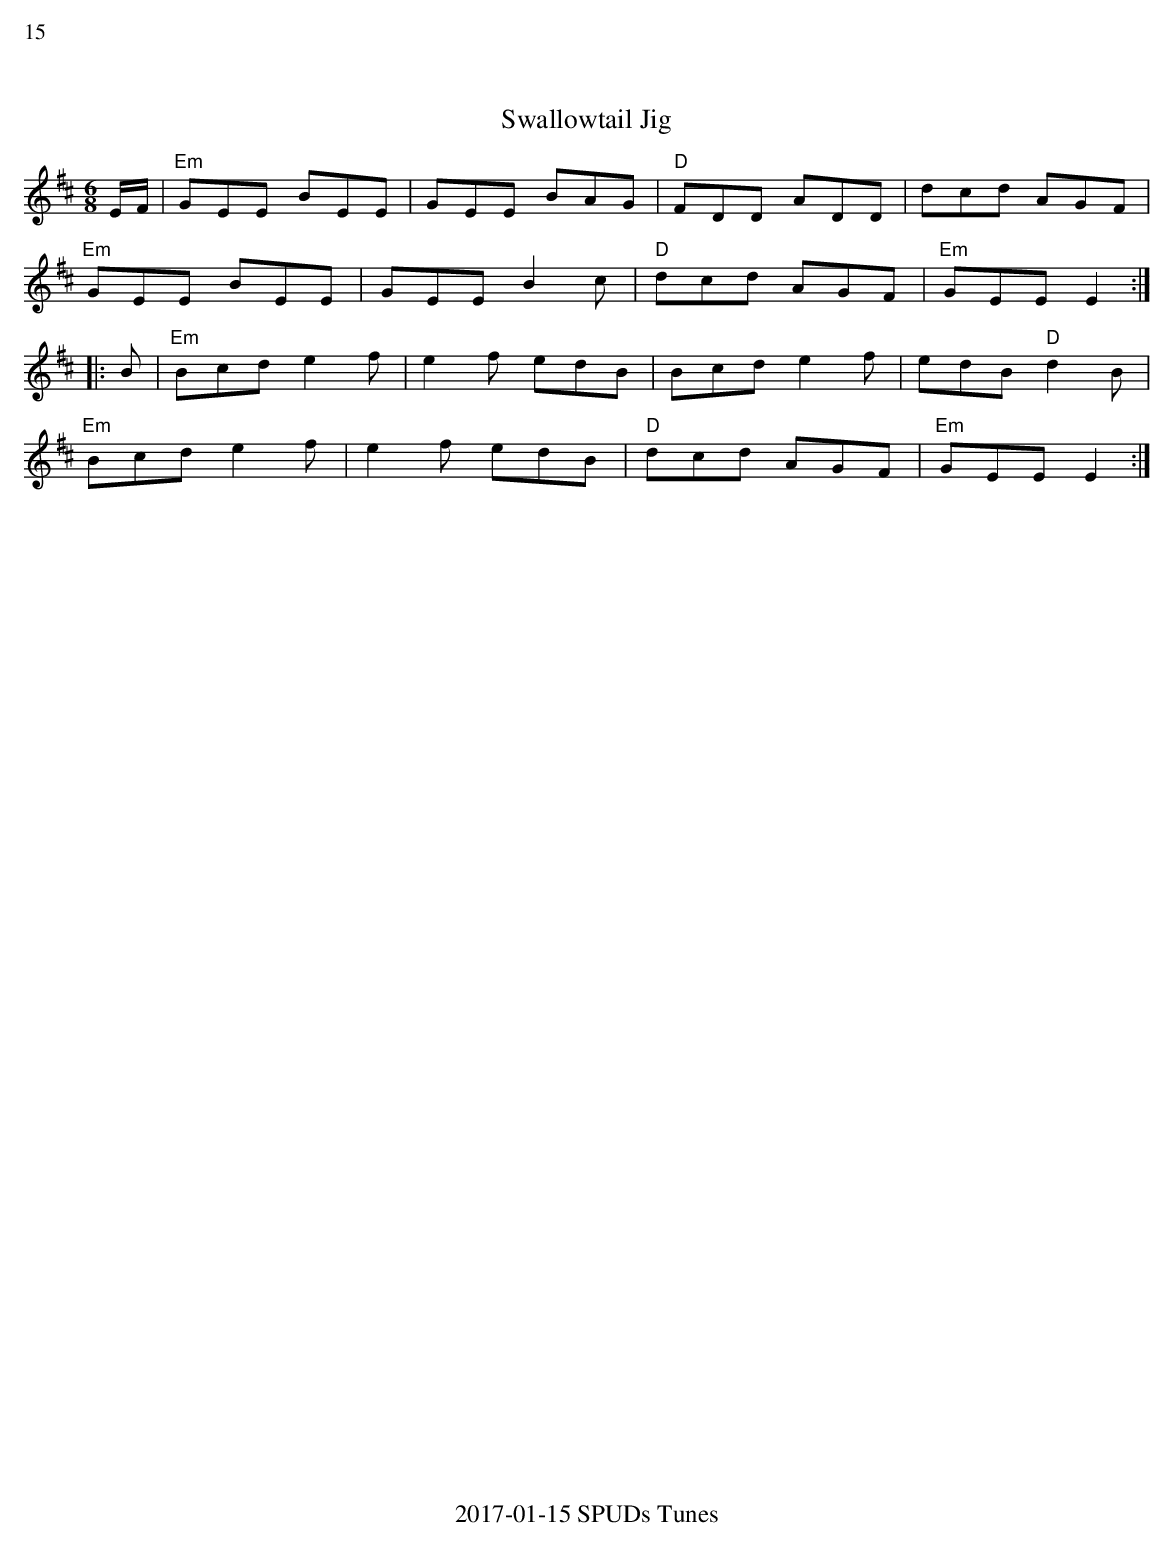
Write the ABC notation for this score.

X:1
%%text 15
T: Swallowtail Jig
M: 6/8
L: 1/8
K: EDor
E/F/| "Em"GEE BEE | GEE BAG | "D"FDD ADD | dcd AGF |
"Em"GEE BEE | GEE B2c | "D"dcd AGF | "Em"GEE E2 :|
|:B | "Em"Bcd e2f | e2f edB | Bcd e2f | edB "D"d2B |
 "Em"Bcd e2f | e2f edB | "D"dcd AGF | "Em"GEE E2 :|
